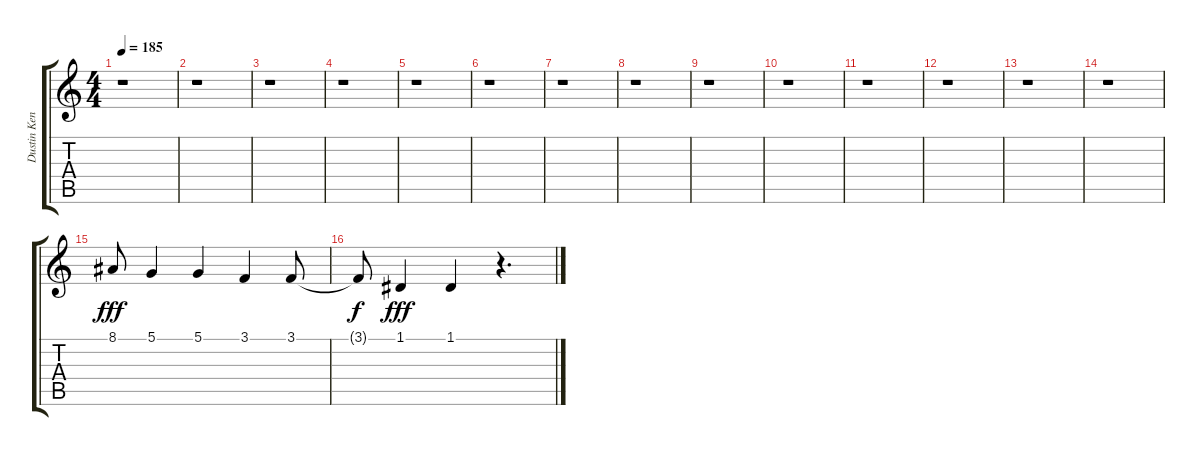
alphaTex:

\track ("Dustin Kensrue (Vocals)" "Dustin Ken") {instrument tenorsax}
\staff {score tabs}
\tuning (D4 A3 F3 C3 G2 C2) {hide}
\ts (4 4)
\tempo 185
\clef g2
\ks c
r.1{dy f} |
r.1 |
r.1 |
r.1 |
r.1 |
r.1 |
r.1 |
r.1 |
r.1 |
r.1 |
r.1 |
r.1 |
r.1 |
r.1 |
8.1.8{dy fff} 5.1.4 5.1.4 3.1.4 3.1.8 |
3.1{t}.8{dy f} 1.1.4{dy fff} 1.1.4 r.4{d}
